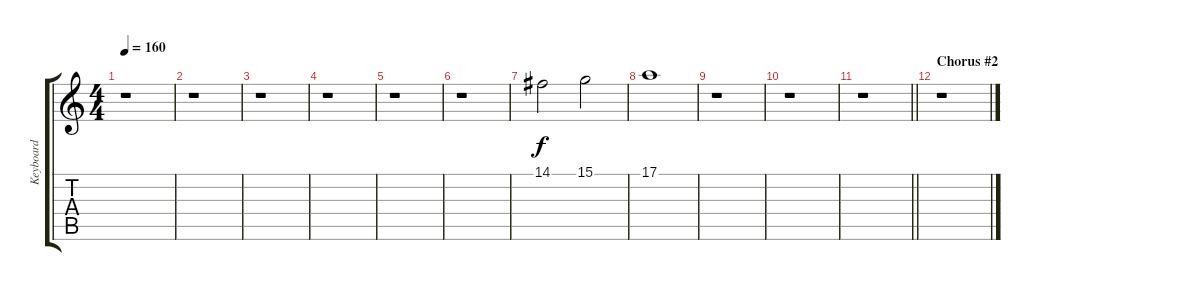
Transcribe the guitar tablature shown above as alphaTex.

\track ("Keyboard" "Keyboard") {instrument electricpiano2}
\staff {score tabs}
\tuning (E4 B3 G3 D3 A2 E2) {hide}
\ts (4 4)
\tempo 160
\clef g2
\ks c
r.1{dy fff} |
r.1 |
r.1 |
r.1 |
r.1 |
r.1 |
14.1.2{dy f} 15.1.2 |
17.1.1 |
r.1 |
r.1 |
\barLineRight lightlight
r.1 |
\section ("" "Chorus #2")
r.1
